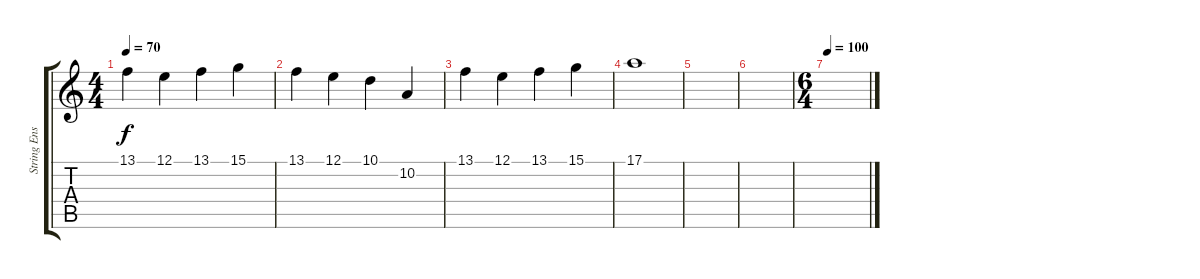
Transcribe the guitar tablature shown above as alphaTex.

\track ("String Ensemble" "String Ens") {instrument stringensemble2}
\staff {score tabs}
\tuning (E4 B3 G3 D3 A2 E2) {hide}
\ts (4 4)
\tempo 70
\clef g2
\ks c
13.1.4{dy f} 12.1.4 13.1.4 15.1.4 |
13.1.4 12.1.4 10.1.4 10.2.4 |
13.1.4 12.1.4 13.1.4 15.1.4 |
17.1.1 |
|
|
\ts (6 4)
\tempo 100
